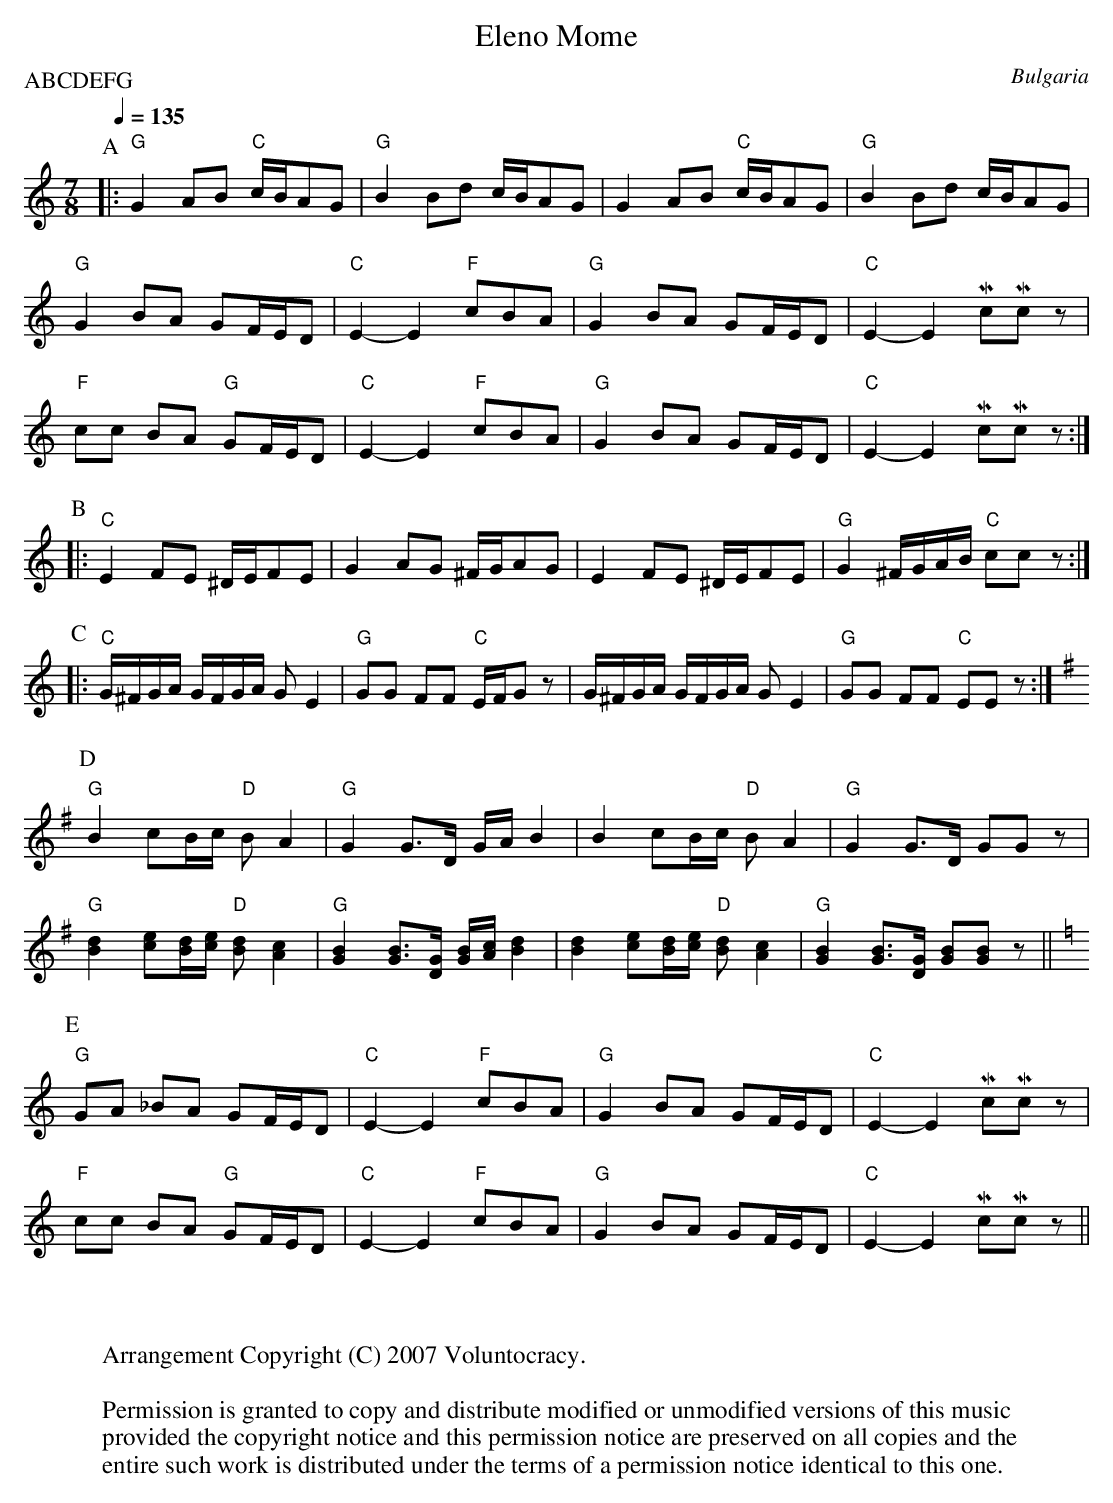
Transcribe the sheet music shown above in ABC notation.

X:1
T:Eleno Mome
O:Bulgaria
Q:1/4=135
M:7/8
L:1/8
P:ABCDEFG
K:C
P:A
|: "G"G2 AB "C"c/B/AG | "G"B2 Bd c/B/AG | G2 AB "C"c/B/AG | "G"B2 Bd c/B/AG |
   "G"G2 BA GF/E/D | "C"E2-E2 "F"cBA | "G"G2 BA GF/E/D | "C"E2-E2 McMcz |
"F"cc BA "G"GF/E/D | "C"E2-E2 "F"cBA | "G"G2 BA GF/E/D | "C"E2-E2 McMcz :|
P:B
|: "C"E2 FE ^D/E/FE | G2 AG ^F/G/AG | E2 FE ^D/E/FE | "G"G2 ^F/G/A/B/ "C"ccz :|
P:C
|: "C"G/^F/G/A/ G/F/G/A/ GE2 | "G"GG FF "C"E/F/Gz | G/^F/G/A/ G/F/G/A/ GE2 | "G"GG FF "C"EEz :|
P:D
K:G
 "G"B2 cB/c/ "D"BA2 | "G"G2 G>D G/A/B2 | B2 cB/c/ "D"BA2 | "G"G2 G>D GGz |
 "G"[B2d2] [ce][B/d/][c/e/] "D"[Bd][A2c2] | "G"[G2B2] [G3/2B3/2][D/G/] [G/B][A/c][B2d2] |\
    [B2d2] [ce][B/d/][c/e/] "D"[Bd][A2c2] | "G"[G2B2] [G3/2B3/2][D/G/] [GB][GB]z ||
P:E
K:C
  "G"GA _BA GF/E/D | "C"E2-E2 "F"cBA | "G"G2 BA GF/E/D | "C"E2-E2 McMcz |
"F"cc BA "G"GF/E/D | "C"E2-E2 "F"cBA | "G"G2 BA GF/E/D | "C"E2-E2 McMcz ||
W:
W:
W:Arrangement Copyright (C) 2007 Voluntocracy.
W:
W:Permission is granted to copy and distribute modified or unmodified versions of this music
W:provided the copyright notice and this permission notice are preserved on all copies and the
W:entire such work is distributed under the terms of a permission notice identical to this one.
